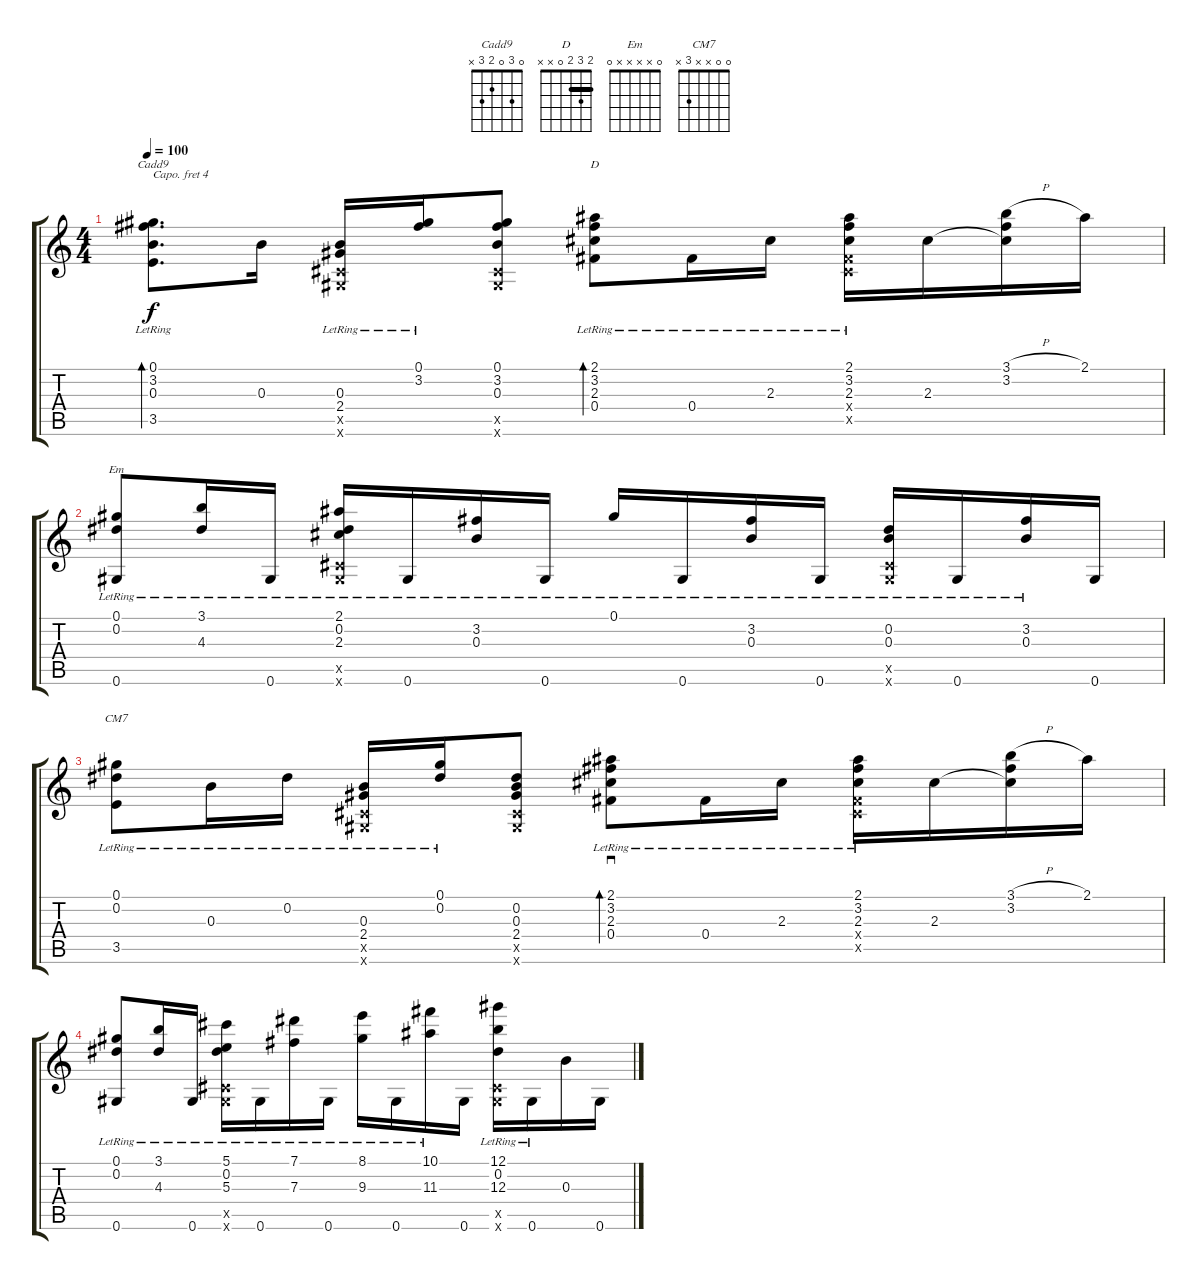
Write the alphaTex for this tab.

\track "" {instrument acousticguitarsteel}
\staff {score tabs}
\capo 4
\tuning (E4 B3 G3 D3 A2 E2) {hide}
\chord ("Cadd9" 0 3 0 2 3 x)
\chord ("D" 2 3 2 0 x x) {barre 2}
\chord ("Em" 0 x x x x 0)
\chord ("CM7" 0 0 x x 3 x)
\ts (4 4)
\tempo 100
\clef g2
\ks c
(0.1{lr} 3.2{lr} 0.3 3.5{lr}).8{d bd 60 ch "Cadd9" dy f} 0.3.16 (0.3{lr} 2.4{lr} 0.5{x} 0.6{x}).16 (0.1{lr} 3.2{lr}).16 (0.1 3.2 0.3 0.5{x} 0.6{x}).8 (2.1{lr} 3.2{lr} 2.3{lr} 0.4).8{bd 60 ch "D"} 0.4{lr}.16 2.3{lr}.16 (2.1{lr} 3.2{lr} 2.3 0.4{x} 0.5{x}).16 2.3.16 (3.1{h} 3.2 2.3{t}).16 2.1.16 |
(0.1 0.2{lr} 0.6{lr}).8{ch "Em"} (3.1{lr} 4.3{lr}).16 0.6{lr}.16 (2.1{lr} 0.2 2.3{lr} 0.5{x} 0.6{x}).16 0.6{lr}.16 (3.2{lr} 0.3{lr}).16 0.6{lr}.16 0.1{lr}.16 0.6{lr}.16 (3.2{lr} 0.3{lr}).16 0.6{lr}.16 (0.2 0.3{lr} 0.5{x} 0.6{x}).16 0.6{lr}.16 (3.2{lr} 0.3).16 0.6.16 |
(0.1{lr} 0.2{lr} 3.5{lr}).8{ch "CM7"} 0.3{lr}.16 0.2{lr}.16 (0.3{lr} 2.4{lr} 0.5{x} 0.6{x}).16 (0.1{lr} 0.2{lr}).16 (0.2 0.3 2.4 0.5{x} 0.6{x}).8 (2.1{lr} 3.2{lr} 2.3{lr} 0.4).8{sd bd 60} 0.4{lr}.16 2.3{lr}.16 (2.1{lr} 3.2{lr} 2.3 0.4{x} 0.5{x}).16 2.3.16 (3.1{h} 3.2 2.3{t}).16 2.1.16 |
(0.1 0.2{lr} 0.6{lr}).8 (3.1{lr} 4.3{lr}).16 0.6{lr}.16 (5.1{lr} 0.2 5.3{lr} 0.5{x} 0.6{x}).16 0.6{lr}.16 (7.1{lr} 7.3{lr}).16 0.6{lr}.16 (8.1{lr} 9.3{lr}).16 0.6{lr}.16 (10.1{lr} 11.3{lr}).16 0.6.16 (12.1{lr} 0.2 12.3{lr} 0.5{x} 0.6{x}).16 0.6{lr}.16 0.3.16 0.6.16
